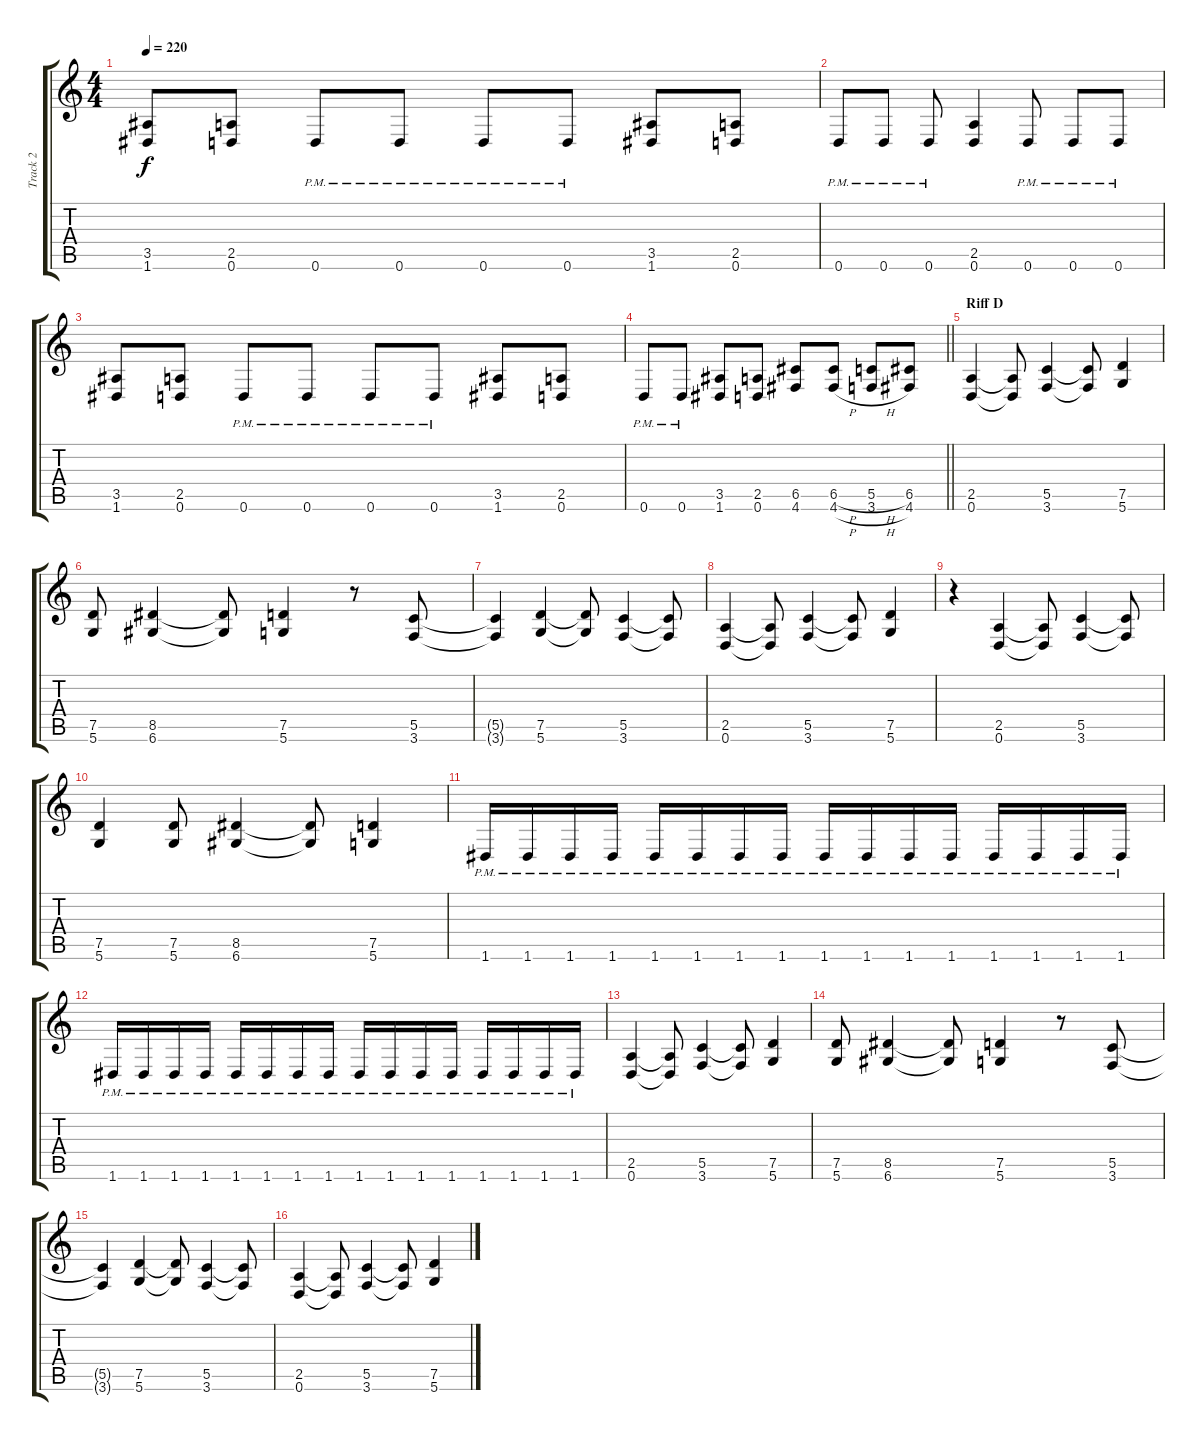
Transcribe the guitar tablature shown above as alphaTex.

\track ("Track 2" "Track 2") {instrument distortionguitar}
\staff {score tabs}
\tuning (D4 A3 F3 C3 G2 D2) {hide}
\ts (4 4)
\tempo 220
\clef g2
\ks c
(3.5 1.6).8{dy f} (2.5 0.6).8 0.6{pm}.8 0.6{pm}.8 0.6{pm}.8 0.6{pm}.8 (3.5 1.6).8 (2.5 0.6).8 |
0.6{pm}.8 0.6{pm}.8 0.6{pm}.8 (2.5 0.6).4 0.6{pm}.8 0.6{pm}.8 0.6{pm}.8 |
(3.5 1.6).8 (2.5 0.6).8 0.6{pm}.8 0.6{pm}.8 0.6{pm}.8 0.6{pm}.8 (3.5 1.6).8 (2.5 0.6).8 |
\barLineRight lightlight
0.6{pm}.8 0.6{pm}.8 (3.5 1.6).8 (2.5 0.6).8 (6.5 4.6).8 (6.5{h} 4.6{h}).8 (5.5{h} 3.6{h}).8 (6.5 4.6).8 |
\section ("" "Riff D")
(2.5 0.6).4 (2.5{t} 0.6{t}).8 (5.5 3.6).4 (5.5{t} 3.6{t}).8 (7.5 5.6).4 |
(7.5 5.6).8 (8.5 6.6).4 (8.5{t} 6.6{t}).8 (7.5 5.6).4 r.8 (5.5 3.6).8 |
(5.5{t} 3.6{t}).4 (7.5 5.6).4 (7.5{t} 5.6{t}).8 (5.5 3.6).4 (5.5{t} 3.6{t}).8 |
(2.5 0.6).4 (2.5{t} 0.6{t}).8 (5.5 3.6).4 (5.5{t} 3.6{t}).8 (7.5 5.6).4 |
r.4 (2.5 0.6).4 (2.5{t} 0.6{t}).8 (5.5 3.6).4 (5.5{t} 3.6{t}).8 |
(7.5 5.6).4 (7.5 5.6).8 (8.5 6.6).4 (8.5{t} 6.6{t}).8 (7.5 5.6).4 |
1.6{pm}.16 1.6{pm}.16 1.6{pm}.16 1.6{pm}.16 1.6{pm}.16 1.6{pm}.16 1.6{pm}.16 1.6{pm}.16 1.6{pm}.16 1.6{pm}.16 1.6{pm}.16 1.6{pm}.16 1.6{pm}.16 1.6{pm}.16 1.6{pm}.16 1.6{pm}.16 |
1.6{pm}.16 1.6{pm}.16 1.6{pm}.16 1.6{pm}.16 1.6{pm}.16 1.6{pm}.16 1.6{pm}.16 1.6{pm}.16 1.6{pm}.16 1.6{pm}.16 1.6{pm}.16 1.6{pm}.16 1.6{pm}.16 1.6{pm}.16 1.6{pm}.16 1.6{pm}.16 |
(2.5 0.6).4 (2.5{t} 0.6{t}).8 (5.5 3.6).4 (5.5{t} 3.6{t}).8 (7.5 5.6).4 |
(7.5 5.6).8 (8.5 6.6).4 (8.5{t} 6.6{t}).8 (7.5 5.6).4 r.8 (5.5 3.6).8 |
(5.5{t} 3.6{t}).4 (7.5 5.6).4 (7.5{t} 5.6{t}).8 (5.5 3.6).4 (5.5{t} 3.6{t}).8 |
(2.5 0.6).4 (2.5{t} 0.6{t}).8 (5.5 3.6).4 (5.5{t} 3.6{t}).8 (7.5 5.6).4
